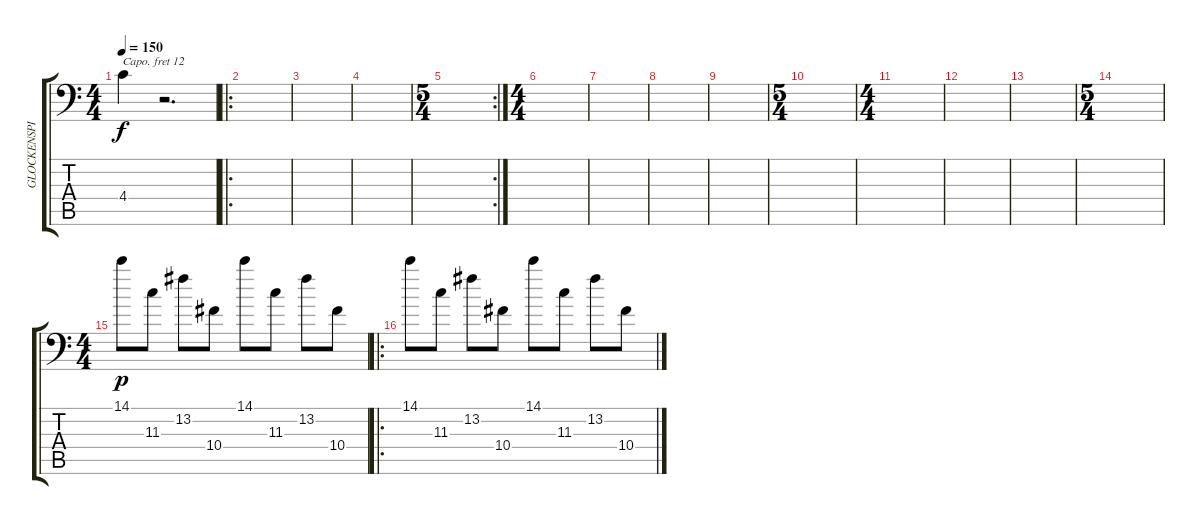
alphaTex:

\track ("GLOCKENSPIEL" "GLOCKENSPI") {instrument glockenspiel}
\staff {score tabs}
\capo 12
\tuning (Bb3 F3 Db3 Ab2 Eb2 Ab1) {hide}
\ts (4 4)
\tempo 150
\clef f4
\ks c
4.4.4{dy f} r.2{d} |
\ro
|
|
|
\rc 2
\ts (5 4)
|
\ts (4 4)
|
|
|
|
\ts (5 4)
|
\ts (4 4)
|
|
|
\ts (5 4)
|
\ts (4 4)
14.1.8{dy p volume 11} 11.3.8 13.2.8 10.4.8 14.1.8 11.3.8 13.2.8 10.4.8 |
\ro
14.1.8 11.3.8 13.2.8 10.4.8 14.1.8 11.3.8 13.2.8 10.4.8
